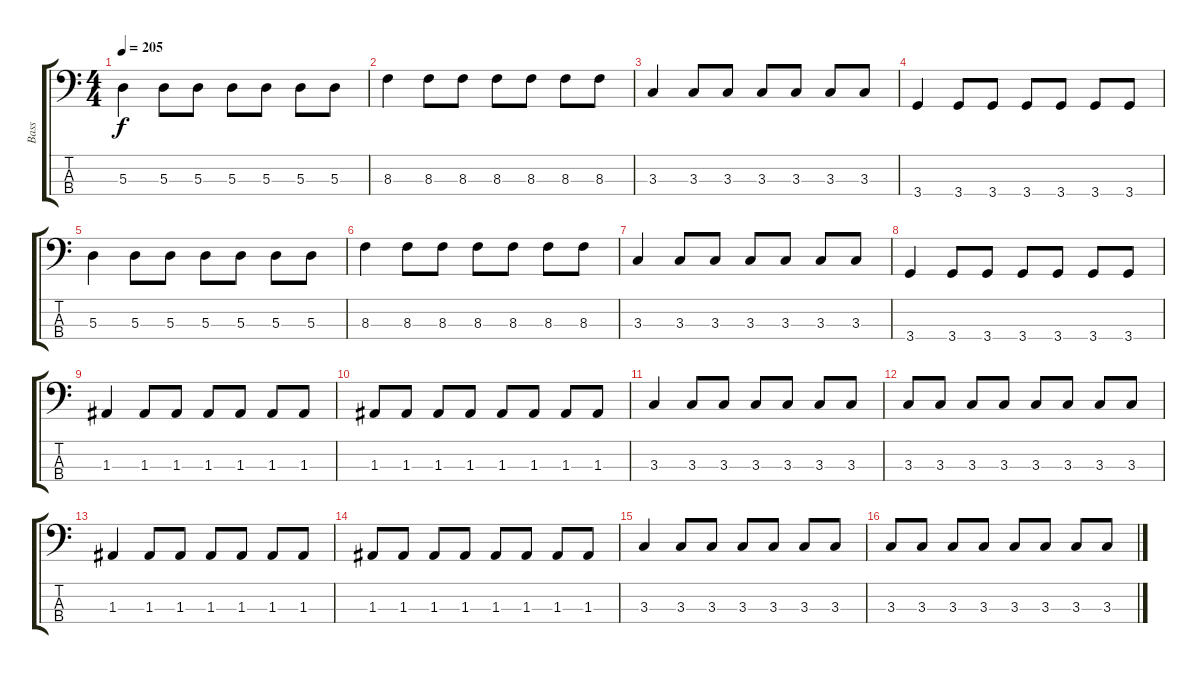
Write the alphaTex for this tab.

\track ("Bass" "Bass") {instrument electricbassfinger}
\staff {score tabs}
\tuning (G2 D2 A1 E1) {hide}
\ts (4 4)
\tempo 205
\clef f4
\ks c
5.3.4{dy f} 5.3.8 5.3.8 5.3.8 5.3.8 5.3.8 5.3.8 |
8.3.4 8.3.8 8.3.8 8.3.8 8.3.8 8.3.8 8.3.8 |
3.3.4 3.3.8 3.3.8 3.3.8 3.3.8 3.3.8 3.3.8 |
3.4.4 3.4.8 3.4.8 3.4.8 3.4.8 3.4.8 3.4.8 |
5.3.4 5.3.8 5.3.8 5.3.8 5.3.8 5.3.8 5.3.8 |
8.3.4 8.3.8 8.3.8 8.3.8 8.3.8 8.3.8 8.3.8 |
3.3.4 3.3.8 3.3.8 3.3.8 3.3.8 3.3.8 3.3.8 |
3.4.4 3.4.8 3.4.8 3.4.8 3.4.8 3.4.8 3.4.8 |
1.3.4 1.3.8 1.3.8 1.3.8 1.3.8 1.3.8 1.3.8 |
1.3.8 1.3.8 1.3.8 1.3.8 1.3.8 1.3.8 1.3.8 1.3.8 |
3.3.4 3.3.8 3.3.8 3.3.8 3.3.8 3.3.8 3.3.8 |
3.3.8 3.3.8 3.3.8 3.3.8 3.3.8 3.3.8 3.3.8 3.3.8 |
1.3.4 1.3.8 1.3.8 1.3.8 1.3.8 1.3.8 1.3.8 |
1.3.8 1.3.8 1.3.8 1.3.8 1.3.8 1.3.8 1.3.8 1.3.8 |
3.3.4 3.3.8 3.3.8 3.3.8 3.3.8 3.3.8 3.3.8 |
3.3.8 3.3.8 3.3.8 3.3.8 3.3.8 3.3.8 3.3.8 3.3.8
